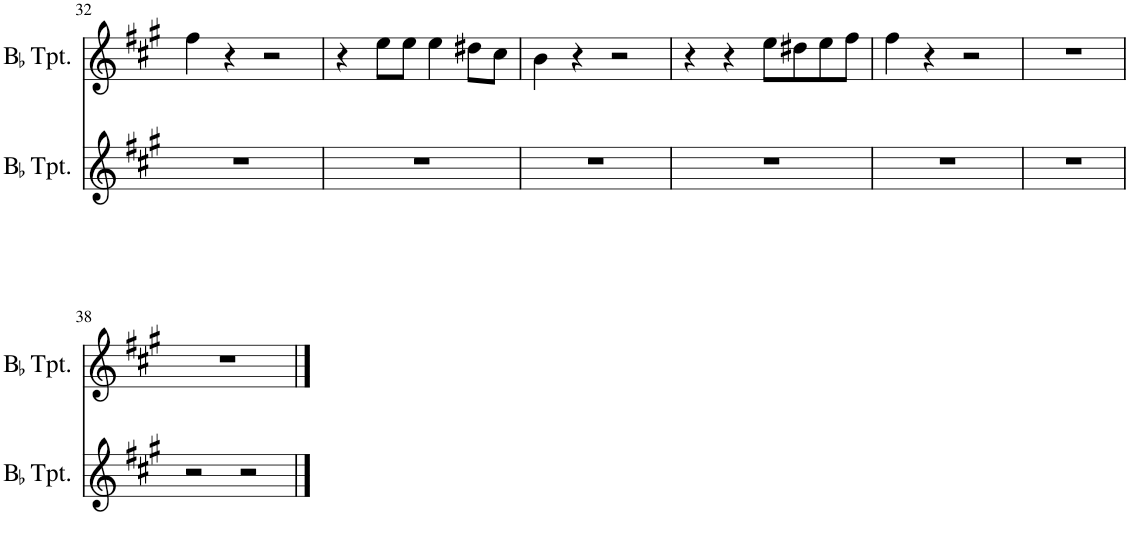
**kern	**kern
*part2	*part1
*staff2	*staff1
*I"BaccidentalFlat Trumpet	*I"BaccidentalFlat Trumpet
*I'BaccidentalFlat Tpt.	*I'BaccidentalFlat Tpt.
!!LO:PB:g=z
*clefG2	*clefG2
*Trd1c2	*Trd1c2
*k[f#c#g#]	*k[f#c#g#]
*M4/4	*M4/4
=32	=32
1r	4ff#\
.	4r
.	2r
=33	=33
1r	4r
.	8ee\L
.	8ee\J
.	4ee\
.	8dd#X\L
.	8cc#\J
=34	=34
1r	4b\
.	4r
.	2r
=35	=35
1r	4r
.	4r
.	8ee\L
.	8dd#X\
.	8ee\
.	8ff#\J
=36	=36
1r	4ff#\
.	4r
.	2r
=37	=37
1r	1r
!!LO:LB:g=z
=38	=38
2r	1r
2r	.
==	==
*-	*-
